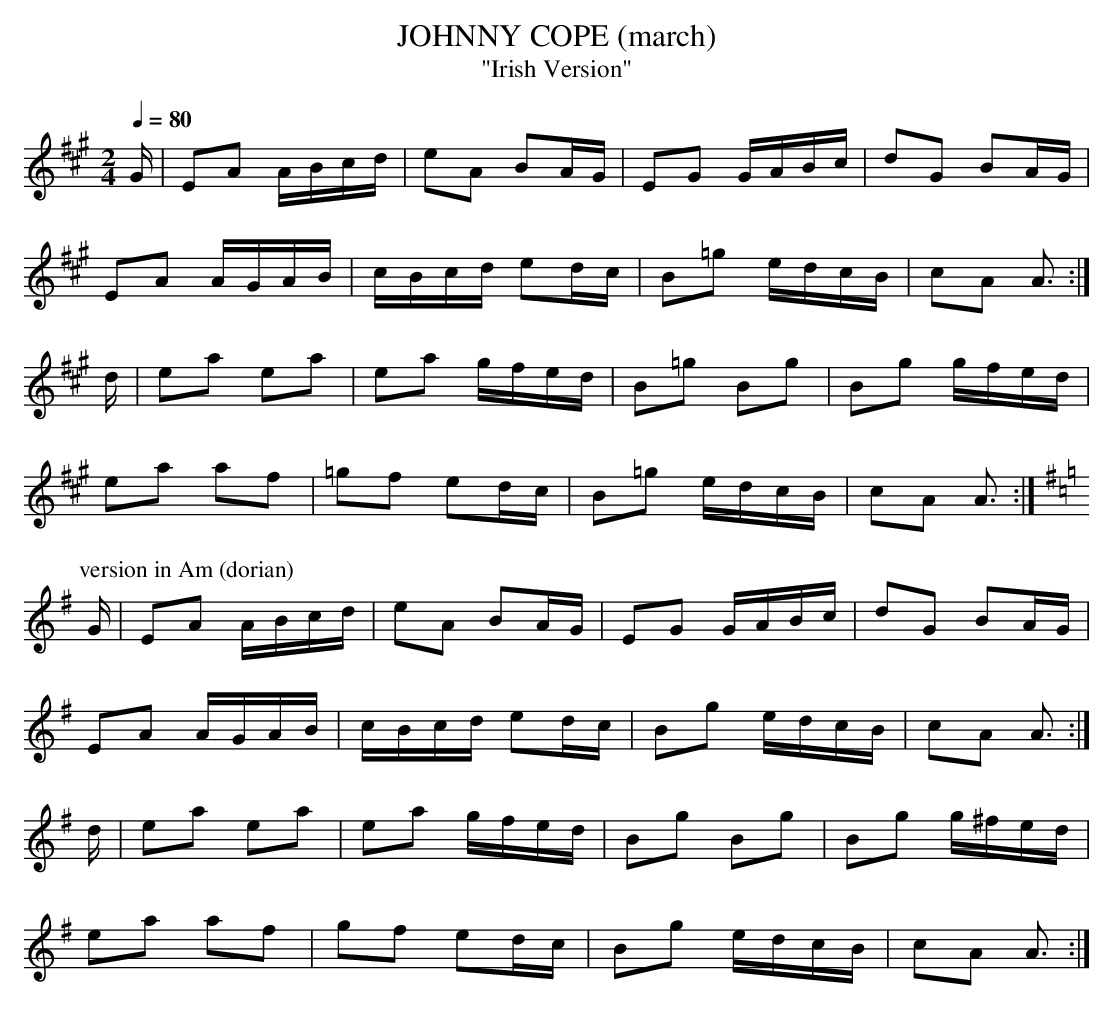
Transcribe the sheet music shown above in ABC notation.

X:1
T:JOHNNY COPE (march)
T:"Irish Version"
Q:1/4=80
correct. I've added an Ador version below.
M:2/4
L:1/16
K:A
G|E2A2 ABcd|e2A2 B2AG|E2G2 GABc|d2G2 B2AG|
E2A2 AGAB|cBcd e2dc|B2=g2 edcB|c2A2 A3:|
d|e2a2 e2a2|e2a2 gfed|B2=g2 B2g2|B2g2 gfed|
e2a2 a2f2|=g2f2 e2dc|B2=g2 edcB|c2A2 A3:|
P:version in Am (dorian)
K:Ador
G|E2A2 ABcd|e2A2 B2AG|E2G2 GABc|d2G2 B2AG|
E2A2 AGAB|cBcd e2dc|B2g2 edcB|c2A2 A3:|
d|e2a2 e2a2|e2a2 gfed|B2g2 B2g2|B2g2 g^fed|
e2a2 a2f2|g2f2 e2dc|B2g2 edcB|c2A2 A3:|
